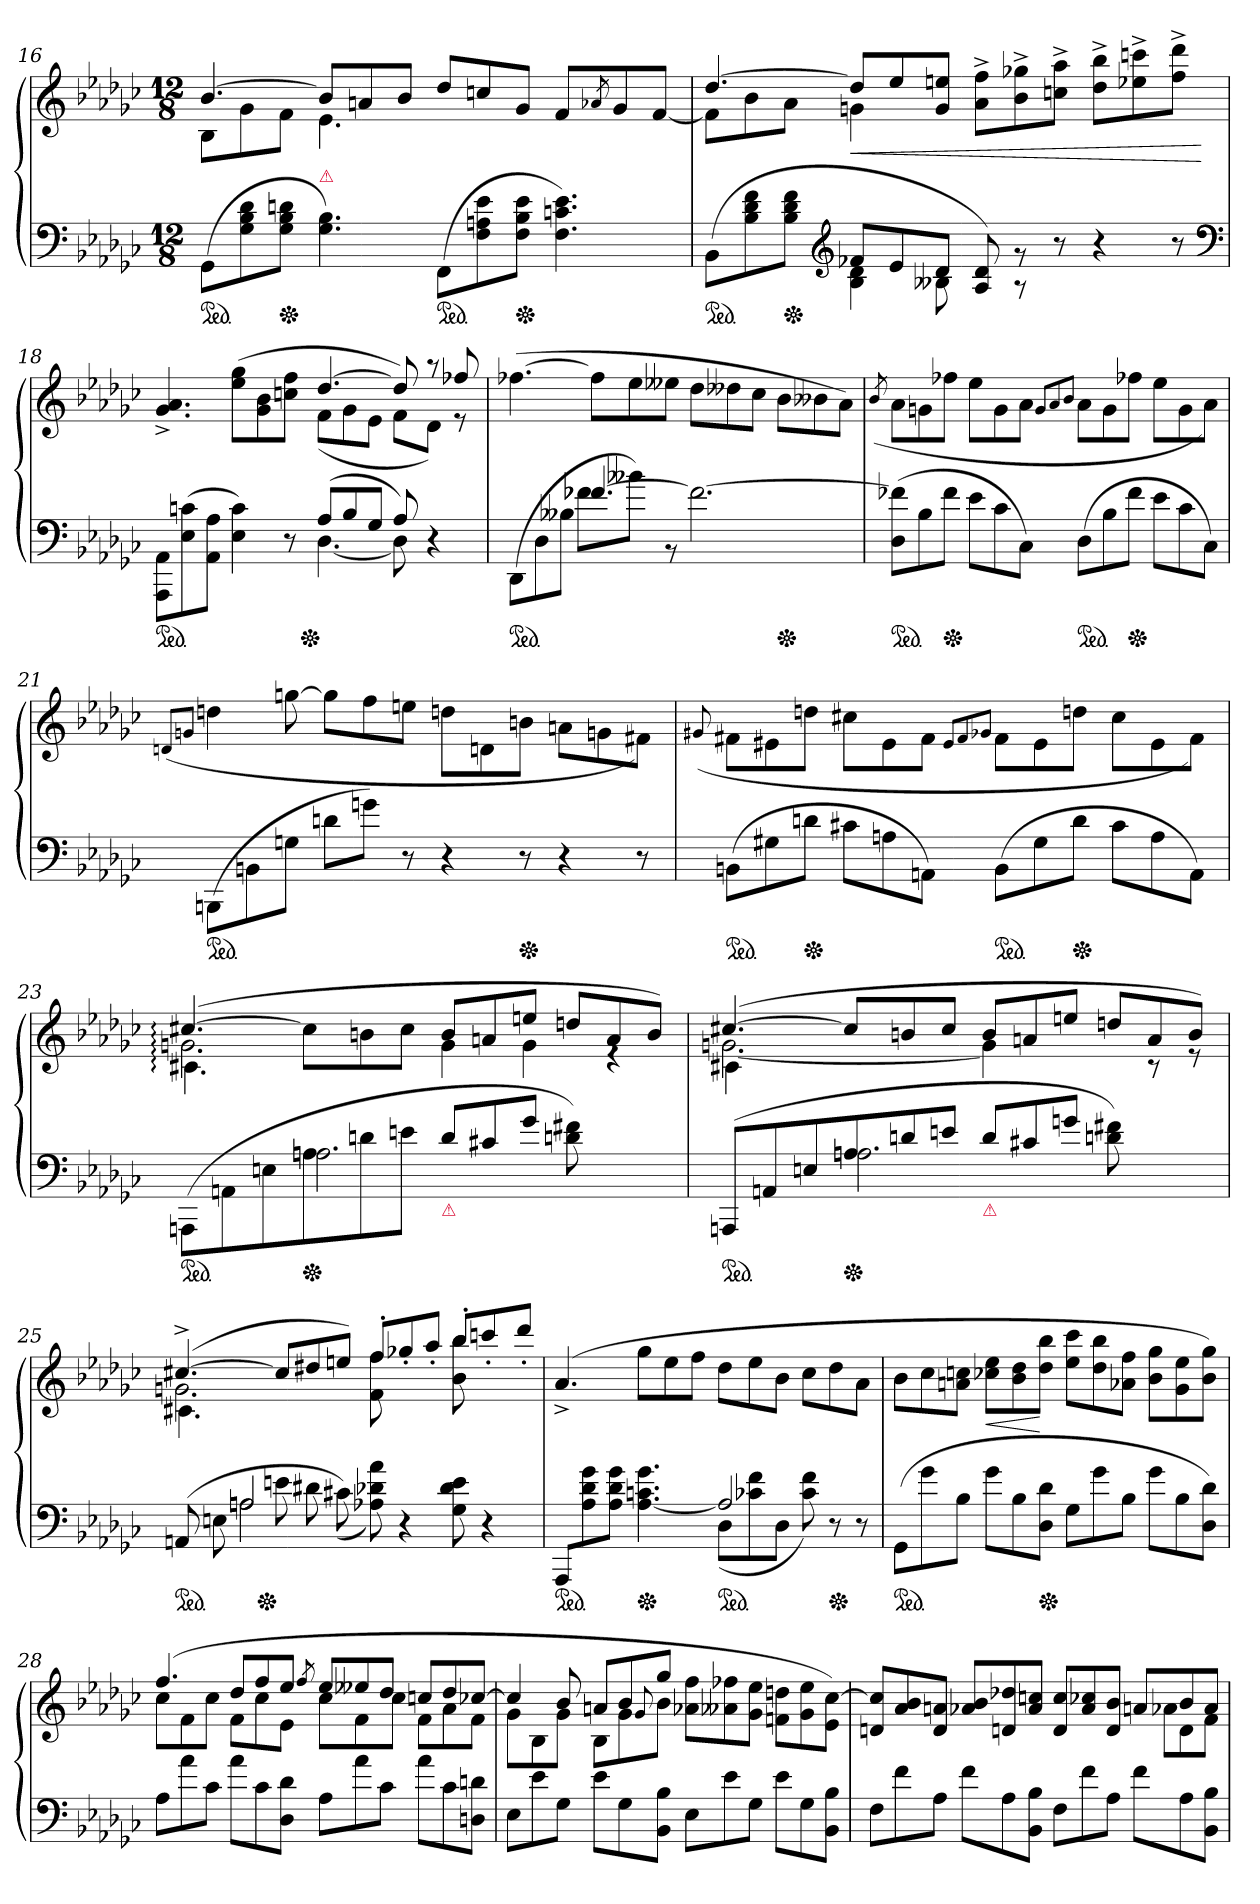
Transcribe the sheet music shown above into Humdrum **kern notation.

**kern	**kern	**dynam
*part1	*part1	*part1
*staff2	*staff1	*staff1/2
*clefF4	*clefG2	*
*k[b-e-a-d-g-c-]	*k[b-e-a-d-g-c-]	*
*M12/8	*M12/8	*
=16	=16	=16
*	*^	*
*ped	*	*	*
(>8GG-L	[4.b-	8B-L	.
8G- 8B- 8d-	.	8g-	.
*Xped	*	*	*
8G- 8B- 8dnJ	.	8fJ	.
!LO:TX:a:color=crimson:t=⚠	!	!	!
4.G- 4.B-)	8b-L]	4.e-	.
.	8an	.	.
.	8b-J	.	.
*ped	*	*	*
(8FFL	8dd-/L	2.rcyy	.
8F 8An 8e-	8ccn/	.	.
*Xped	*	*	*
8F 8B- 8e-J	8g-/J	.	.
4.F 4.cn 4.e-)	8fL	.	.
.	8qa-X/	.	.
.	8g-	.	.
.	[8fJ	.	.
=17	=17	=17	=17
*^	*	*	*
*ped	*	*	*	*
4.rgyy	(8BB-L	[4.dd-	8fL]	.
.	8B- 8d- 8f	.	8b-	.
*Xped	*	*	*	*
.	8B- 8d- 8fJ	.	8a-J	.
*clefG2	*	*	*	*
8f-XL	4B- 4d-	8dd-L]	4gn	<
8e-	.	8ee-	.	.
8d-J	8B--X	8g 8eenJ	2.ryy	.
8A- 8d-)	8ryy	8a-^>\ 8ff^>\L	.	.
8rg	8r	8b-^>\ 8gg-X^>\	.	.
2rgyy	8r	8ccn^>\ 8aa-^>\J	.	.
.	4r	8dd-^>\ 8bb-^>\L	.	.
.	.	8ee-X^>\ 8cccn^>\	.	.
.	8r	8ff^>\ 8ddd-^>\J	8ryy	.
*v	*v	*	*	*
*	*v	*v	*
*clefF4	*	*
.	.	[
=18	=18	=18
*^	*^	*
*ped	*	*	*	*
*	*	*	*^	*
2ryy	8AAA-\ 8AA-\L	4.g-^> 4.a-^>	2.rcyy	2ryy	.
.	(>8E-\ 8cn\	.	.	.	.
.	8AA-\ 8A-\J	.	.	.	.
.	4E- 4c)	(8ee- 8gg-L	.	.	.
8ryy	.	8g- 8b-	.	8.ryy	.
8rcyy	8r	8ccn 8ffJ	.	.	.
*Xped	*	*	*	*	*
.	.	.	.	2ryy	.
(8A-L	[4.D-	[4.dd-	(>8fL	.	.
8B-	.	.	8g-	.	.
8G-J	.	.	8e-J	.	.
8A-)	8D-]	8dd-])	8fL	.	.
.	.	.	.	4ryy	.
4reyy	4r	8raa	8d-J)	.	.
.	.	8ff-X	8re	.	.
.	.	.	.	16ryy	.
*	*	*v	*v	*v	*
=19	=19	=19	=19
*ped	*	*	*
4.rddyy	(>8DD-\L	([4.ff-X	.
.	8D-\	.	.
.	8B--X\J	.	.
[4.f-X	8f-XL	8ff-L]	.
.	8b--XJ)	8ee-	.
.	8r	8ee--XJ	.
2.rbyy	2.f-_	8dd-L	.
.	.	8dd--X	.
.	.	8cc-J	.
*Xped	*	*	*
.	.	8b-\L	.
.	.	8b--X\	.
.	.	8a-\J)	.
*v	*v	*	*
=20	=20	=20
.	(>8qb-/	.
*ped	*	*
(8D- 8f-X]L	8a-L	.
8B-	8gn	.
*Xped	*	*
8f-J	8ff-XJ	.
8e-L	8ee-L	.
8c-	8g	.
8C-J)	8a-J	.
.	8qqg/L	.
.	8qqa-/	.
.	8qqb-/J	.
*ped	*	*
(8D-L	8a-L	.
8B-	8g	.
*Xped	*	*
8f-J	8ff-XJ	.
8e-L	8ee-L	.
8c-	8g	.
8C-J)	8a-J)	.
=21	=21	=21
.	(>8qqdn/L	.
.	8qqgn/J	.
*ped	*	*
(8BBBn\L	4ddn	.
8BBn\	.	.
8Gn\J	[8ggn	.
8dnL	8ggL]	.
8gnJ)	8ff	.
8r	8eenJ	.
4r	8ddn\L	.
.	8dn\	.
*Xped	*	*
8r	8bn\J	.
4r	8an\L	.
.	8gn\	.
8r	8f#X\J)	.
=22	=22	=22
.	(>8qqg#X/	.
*ped	*	*
(8BBnL	8f#X\L	.
8G#X	8e#X\	.
*Xped	*	*
8dnJ	8ddn\J	.
8c#XL	8cc#X\L	.
8An	8e#\	.
8AAnJ)	8f#\J	.
.	8qqe#/L	.
.	8qqf#/	.
.	8qqg-X/J	.
*ped	*	*
(8BBL	8f#\L	.
8G#	8e#\	.
*Xped	*	*
8dJ	8ddn\J	.
8c#L	8cc#\L	.
8A	8e#\	.
8AAJ)	8f#\J)	.
=23	=23	=23
*^	*^	*
*	*	*	*^	*
*ped	*	*	*	*	*
(<8AAAn\L	4.rDDDyy	([4.cc#X:	2.gn:	4.c#X:\	.
8AAn\	.	.	.	.	.
8En\J	.	.	.	.	.
!LO:N:vis=2.	!	!	!	!	!
*Xped	*	*	*	*	*
8An	2.An	8cc#\L]	.	8ryy	.
8dn	.	8bn\	.	1ryy	.
8enJ	.	8cc#\J	.	.	.
!LO:TX:b:color=crimson:t=⚠	!	!	!	!	!
8d/L	.	8bL	4g	.	.
8c#X/	.	8an	.	.	.
8g-\J	.	8eenJ	4g	.	.
8dn\ 8f#X\)	4.rGGyy	8ddnL	.	.	.
4rgyy	.	8a	4re	.	.
.	.	8bJ)	.	.	.
=24	=24	=24	=24	=24	=24
*ped	*	*	*	*	*
(<8AAAn/L	4.rDDDyy	([4.cc#X	[2.gn	4c#X\	.
8AAn/	.	.	.	.	.
8En/J	.	.	.	8ryy	.
!LO:N:vis=2.	!	!	!	!	!
*Xped	*	*	*	*	*
8An	2.An	8cc#/L]	.	8ryy	.
8dn	.	8bn/	.	1ryy	.
8enJ	.	8cc#/J	.	.	.
!LO:TX:b:color=crimson:t=⚠	!	!	!	!	!
8d/L	.	8bL	4g]	.	.
8c#X/	.	8an	.	.	.
8gn\J	.	8eenJ	4ryy	.	.
8dn\ 8f#X\)	4.rGGyy	8ddnL	.	.	.
4rgyy	.	8a	8r	.	.
.	.	8bJ)	8r	.	.
=25	=25	=25	=25	=25	=25
*ped	*	*	*	*	*
*	*	*	*	*^	*
4ryy	(8AAnL	([4.cc#X^>	2.gn	4.c#X\	4ryy	.
.	8En	.	.	.	.	.
!	!LO:N:vis=2	!	!	!	!	!
2An	8An	.	.	.	16ryy	.
*Xped	*	*	*	*	*	*
.	.	.	.	.	1ryy	.
.	8en\L	8cc#L]	.	8ryy	.	.
.	8d#X	8dd#X	.	1ryy	.	.
.	(8c#XJ)	8eenJ)	.	.	.	.
4ryy	8A-X\ 8d-X\ 8a-\)	8ff'>L	8f 8ff	.	.	.
.	4r	8gg-X'>	4ryy	.	.	.
2ryy	.	8aa-'>J	.	.	.	.
.	8G- 8d- 8e	8bb-'>L	8b- 8bb-	.	.	.
.	4r	8cccn'>	4ryy	.	.	.
.	.	.	.	.	8.ryy	.
.	.	8ddd-'>J	.	.	.	.
=26	=26	=26	=26	=26	=26	=26
!LO:TX:b:color=crimson:t=⚠	!	!	!	!	!	!
*	*	*v	*v	*v	*v	*
*ped	*	*	*
8AAA-/L	2.ryy	(>4.a-^>	.
8A-\ 8d-\ 8g-\	.	.	.
8A-\ 8d-\ 8g-\J	.	.	.
*Xped	*	*	*
[4.A- 4.cn 4.g-	.	8gg-L	.
.	.	8ee-	.
.	.	8ffJ	.
*ped	*	*	*
2A-]	(>8D-L	8dd-L	.
.	8c-X 8f	8ee-	.
.	8D-J	8b-J	.
.	8c- 8f)	8cc-L	.
*Xped	*	*	*
8r	4ryy	8dd-	.
8r	.	8a-J	.
*v	*v	*	*
=27	=27	=27
*ped	*	*
(8GG-L	8b-L	.
8g-	8cc-	.
8B-J	8an 8ccnJ	.
8g-L	8cc-X 8ee-L	<
8B-	8b- 8dd-	.
*Xped	*	*
8D- 8d-J	8dd- 8bb-J	[
8G-L	8ee- 8ccc-L	.
8g-	8dd- 8bb-	.
8B-J	8a-X 8ffJ	.
8g-L	8b- 8gg-L	.
8B-	8g- 8ee-	.
8D- 8d-J)	8b- 8gg-J)	.
=28	=28	=28
*	*^	*
8A-L	(4.ff	8cc-L	.
8a-	.	8f	.
8c-J	.	8cc-J	.
8a-L	8dd-L	8fL	.
8c-	8ff	8cc-	.
8D- 8d-J	8ee-J	8e-J	.
.	8qff/	.	.
8A-L	8ee-L	8cc-L	.
8a-	8ee--X	8f	.
8c-J	8dd-J	8cc-J	.
8a-L	8ccnL	8fL	.
8c-	8dd-	8a-	.
8Dn 8dnJ	[8cc-XJ	8fJ	.
=29	=29	=29	=29
8E-L	4cc-]	8g-L	.
8e-	.	8B-	.
8G-J	8b-	8g-J	.
8e-L	8anL	8B-L	.
8G-	8b-	8g-	.
.	.	8qqg-/	.
8BB- 8B-J	8gg-J	8b-J	.
8E-L	8a-X 8ffL	4.ryy	.
8e-	8a--X 8ff-X	.	.
8G-J	8g- 8ee-J	.	.
8e-L	8fn\ 8ddn\L	4.ryy	.
8G-	8g-\ 8ee-\	.	.
8BB- 8B-J	8e-\ [8cc-\J)	.	.
=30	=30	=30	=30
8FL	8dn 8cc-]L	4.ryy	.
8f	8a- 8b-	.	.
8A-J	8d 8anJ	.	.
8fL	8a-X 8b-L	4.ryy	.
8A-	8dn 8dd-X	.	.
8BB- 8B-J	8a- 8ccnJ	.	.
8FL	8d 8ccL	4.ryy	.
8f	8a- 8cc-X	.	.
8A-J	8d 8b-J	.	.
8fL	8anL	8a-XL	.
8A-	8b-	8d	.
8BB- 8B-J	8a-J	8fJ	.
*	*v	*v	*
=	=	=
*-	*-	*-
